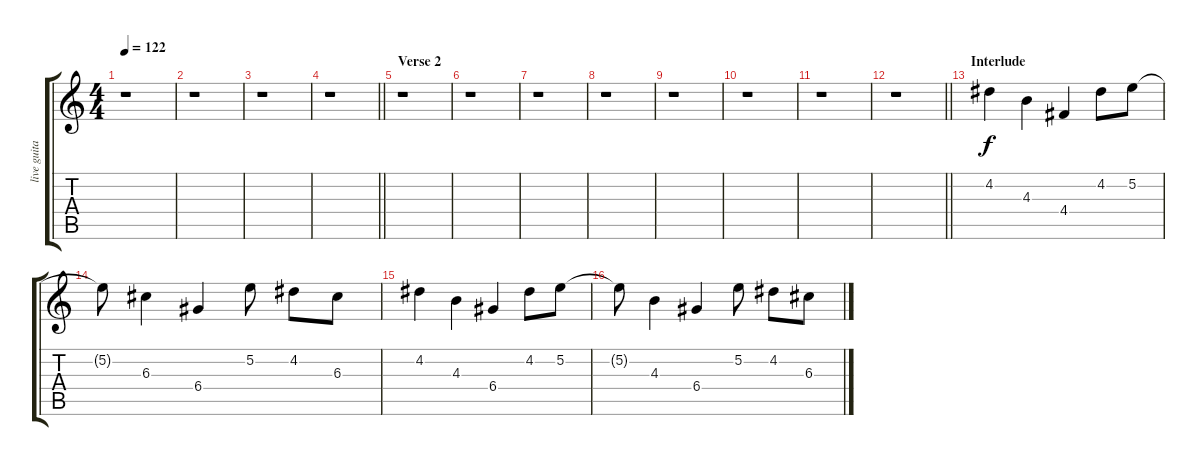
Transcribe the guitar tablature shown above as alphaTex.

\track ("live guitar (w/clean)" "live guita") {instrument electricguitarclean}
\staff {score tabs}
\tuning (E4 B3 G3 D3 A2 E2) {hide}
\ts (4 4)
\tempo 122
\clef g2
\ks c
r.1{dy f} |
r.1 |
r.1 |
\barLineRight lightlight
r.1 |
\section ("" "Verse 2")
r.1 |
r.1 |
r.1 |
r.1 |
r.1 |
r.1 |
r.1 |
\barLineRight lightlight
r.1 |
\section ("" "Interlude")
4.2.4 4.3.4 4.4.4 4.2.8 5.2.8 |
5.2{t}.8 6.3.4 6.4.4 5.2.8 4.2.8 6.3.8 |
4.2.4 4.3.4 6.4.4 4.2.8 5.2.8 |
5.2{t}.8 4.3.4 6.4.4 5.2.8 4.2.8 6.3.8
